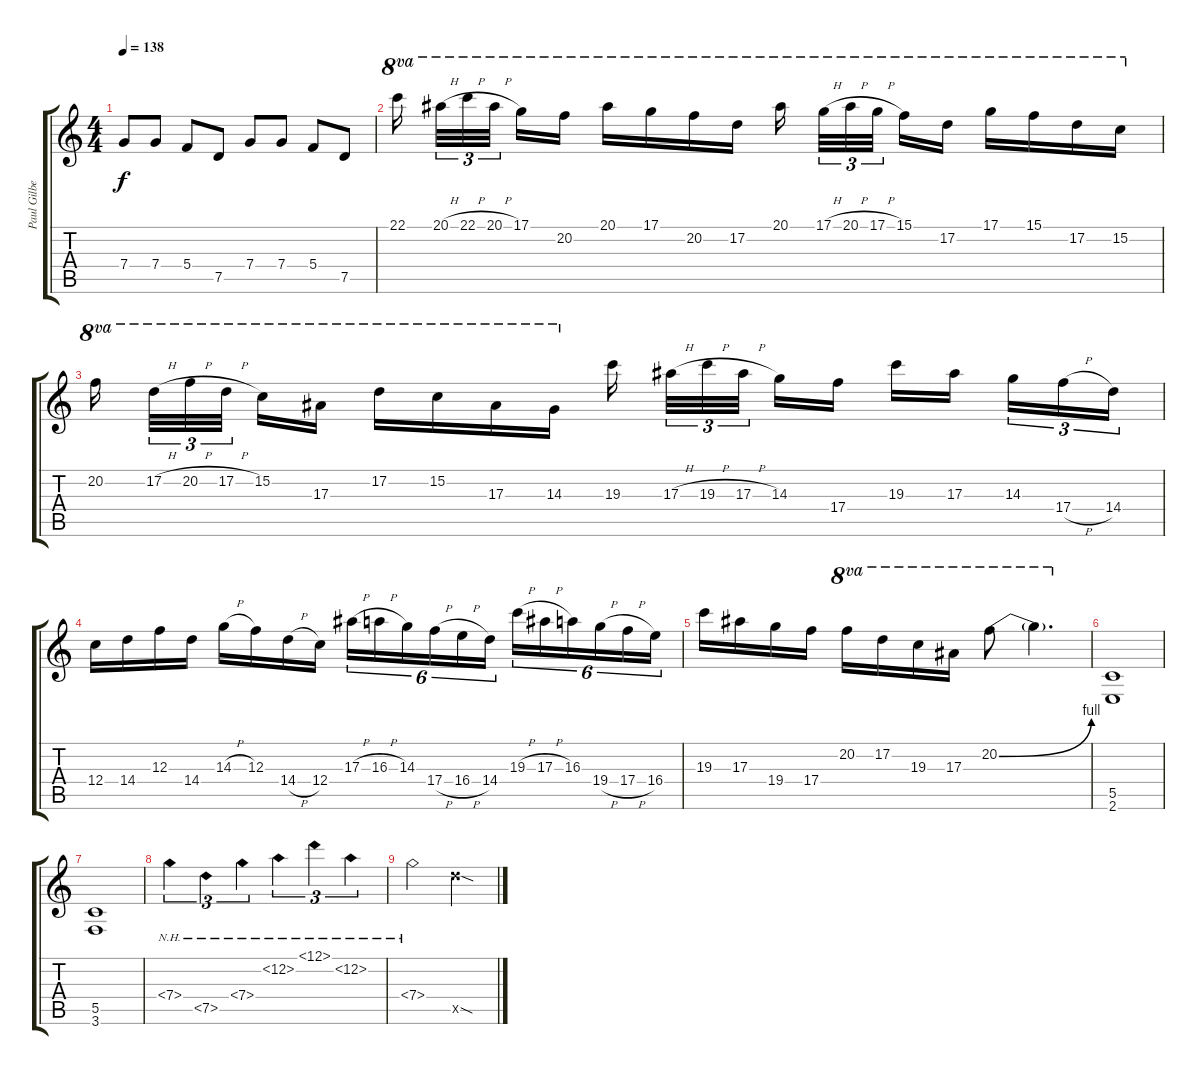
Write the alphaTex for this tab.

\track ("Paul Gilbert" "Paul Gilbe") {instrument distortionguitar}
\staff {score tabs}
\tuning (D4 A3 F3 C3 G2 D2) {hide}
\ts (4 4)
\tempo 138
\clef g2
\ks c
7.4.8{dy f} 7.4.8 5.4.8 7.5.8 7.4.8 7.4.8 5.4.8 7.5.8 |
22.1.16{ot 8va beam splitsecondary} 20.1{h}.32{tu (3 2) ot 8va} 22.1{h}.32{tu (3 2) ot 8va} 20.1{h}.32{tu (3 2) ot 8va beam splitsecondary} 17.1.16{ot 8va} 20.2.16{ot 8va} 20.1.16{ot 8va} 17.1.16{ot 8va} 20.2.16{ot 8va} 17.2.16{ot 8va} 20.1.16{ot 8va beam splitsecondary} 17.1{h}.32{tu (3 2) ot 8va} 20.1{h}.32{tu (3 2) ot 8va} 17.1{h}.32{tu (3 2) ot 8va beam splitsecondary} 15.1.16{ot 8va} 17.2.16{ot 8va} 17.1.16{ot 8va} 15.1.16{ot 8va} 17.2.16{ot 8va} 15.2.16{ot 8va} |
20.2.16{ot 8va beam splitsecondary} 17.2{h}.32{tu (3 2) ot 8va} 20.2{h}.32{tu (3 2) ot 8va} 17.2{h}.32{tu (3 2) ot 8va beam splitsecondary} 15.2.16{ot 8va} 17.3.16{ot 8va} 17.2.16{ot 8va} 15.2.16{ot 8va} 17.3.16{ot 8va} 14.3.16{ot 8va} 19.3.16{beam splitsecondary} 17.3{h}.32{tu (3 2)} 19.3{h}.32{tu (3 2)} 17.3{h}.32{tu (3 2) beam splitsecondary} 14.3.16 17.4.16 19.3.16 17.3.16{beam splitsecondary} 14.3.16{tu (3 2)} 17.4{h}.16{tu (3 2)} 14.4.16{tu (3 2)} |
12.4.16 14.4.16 12.3.16 14.4.16 14.3{h}.16 12.3.16 14.4{h}.16 12.4.16 17.3{h}.16{tu (6 4)} 16.3{h}.16{tu (6 4)} 14.3.16{tu (6 4)} 17.4{h}.16{tu (6 4)} 16.4{h}.16{tu (6 4)} 14.4.16{tu (6 4)} 19.3{h}.16{tu (6 4)} 17.3{h}.16{tu (6 4)} 16.3.16{tu (6 4)} 19.4{h}.16{tu (6 4)} 17.4{h}.16{tu (6 4)} 16.4.16{tu (6 4)} |
19.3.16 17.3.16 19.4.16 17.4.16 20.2.16{ot 8va} 17.2.16{ot 8va} 19.3.16{ot 8va} 17.3.16{ot 8va} 20.2{be (bend 0 0 60 4)}.8{ot 8va} 20.2{t}.4{d ot 8va} |
(5.5 2.6).1 |
(5.5 3.6).1 |
7.4{nh}.4{tu (3 2)} 7.5{nh}.4{tu (3 2)} 7.4{nh}.4{tu (3 2)} 12.2{nh}.4{tu (3 2)} 12.1{nh}.4{tu (3 2)} 12.2{nh}.4{tu (3 2)} |
7.4{nh}.2 19.5{sod x}.2
